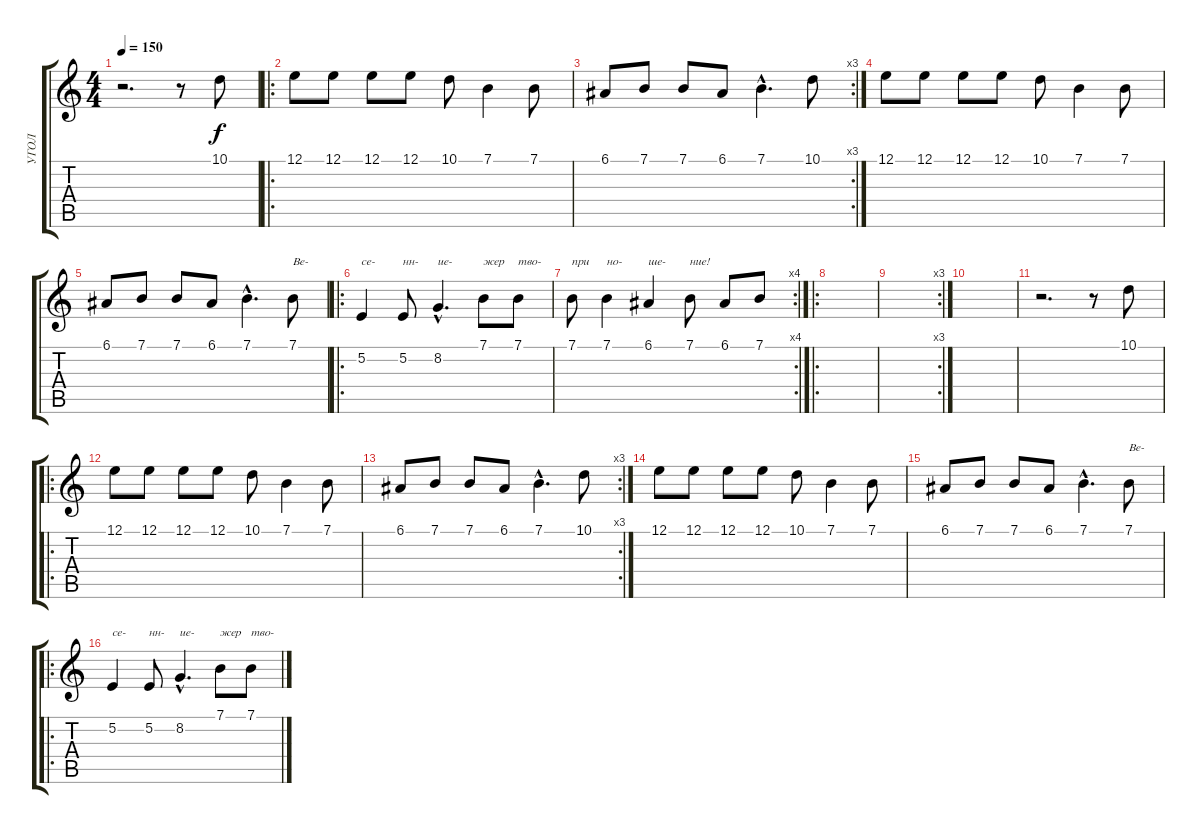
\track ("УГОЛ" "УГОЛ") {instrument lead1square}
\staff {score tabs}
\tuning (E4 B3 G3 D3 A2 E2) {hide}
\ts (4 4)
\tempo 150
\clef g2
\ks c
r.2{d dy f} r.8 10.1.8 |
\ro
12.1.8 12.1.8 12.1.8 12.1.8 10.1.8 7.1.4 7.1.8 |
\rc 3
6.1.8 7.1.8 7.1.8 6.1.8 7.1{hac}.4{d} 10.1.8 |
12.1.8 12.1.8 12.1.8 12.1.8 10.1.8 7.1.4 7.1.8 |
6.1.8 7.1.8 7.1.8 6.1.8 7.1{hac}.4{d} 7.1.8{txt "Ве-"} |
\ro
5.2.4{txt "се-"} 5.2.8{txt "нн-"} 8.2{hac}.4{d txt "ие-"} 7.1.8{txt "жер"} 7.1.8{txt "тво-"} |
\rc 4
7.1.8{txt "при"} 7.1.4{txt "но-"} 6.1.4{txt "ше-"} 7.1.8{txt "ние!"} 6.1.8 7.1.8 |
\ro
|
\rc 3
|
|
r.2{d} r.8 10.1.8 |
\ro
12.1.8 12.1.8 12.1.8 12.1.8 10.1.8 7.1.4 7.1.8 |
\rc 3
6.1.8 7.1.8 7.1.8 6.1.8 7.1{hac}.4{d} 10.1.8 |
12.1.8 12.1.8 12.1.8 12.1.8 10.1.8 7.1.4 7.1.8 |
6.1.8 7.1.8 7.1.8 6.1.8 7.1{hac}.4{d} 7.1.8{txt "Ве-"} |
\ro
5.2.4{txt "се-"} 5.2.8{txt "нн-"} 8.2{hac}.4{d txt "ие-"} 7.1.8{txt "жер"} 7.1.8{txt "тво-"}
